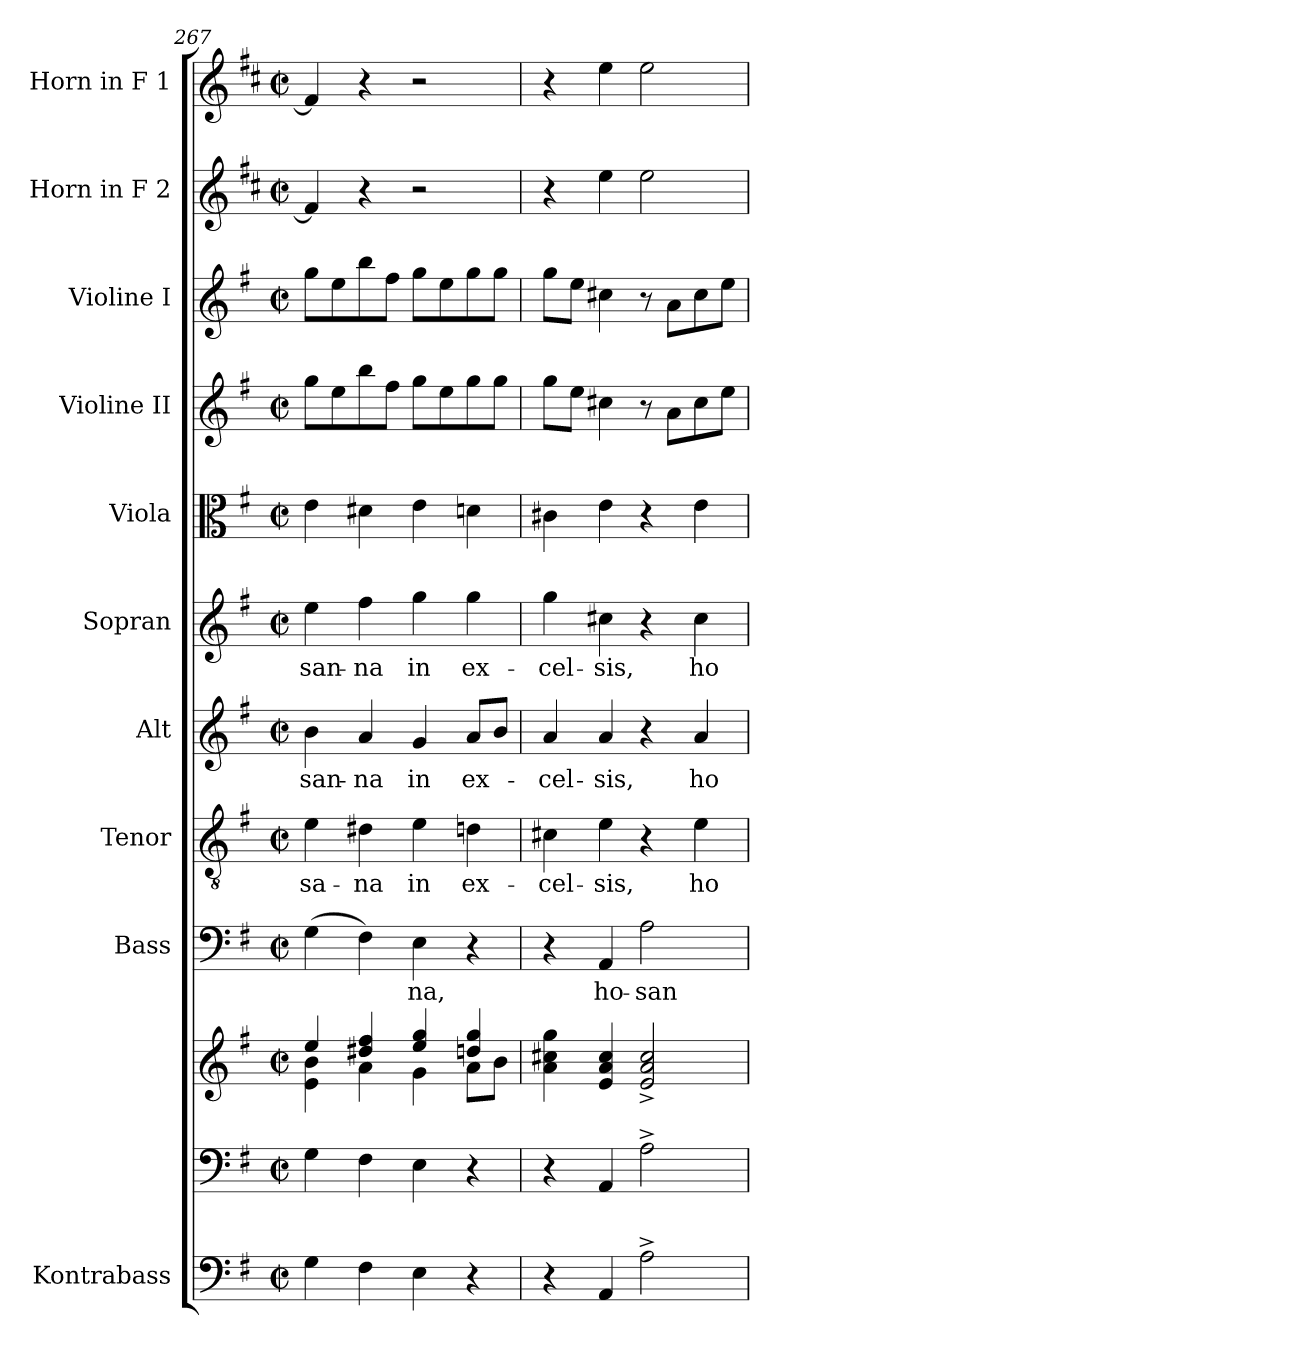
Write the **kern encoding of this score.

**kern	**kern	**kern	**kern	**text	**kern	**text	**kern	**text	**kern	**text	**kern	**kern	**kern	**kern	**kern
*part11	*part10	*part10	*part9	*part9	*part8	*part8	*part7	*part7	*part6	*part6	*part5	*part4	*part3	*part2	*part1
*staff12	*staff11	*staff10	*staff9	*staff9	*staff8	*staff8	*staff7	*staff7	*staff6	*staff6	*staff5	*staff4	*staff3	*staff2	*staff1
*I"Kontrabass	*	*	*I"Bass	*	*I"Tenor	*	*I"Alt	*	*I"Sopran	*	*I"Viola	*I"Violine II	*I"Violine I	*I"Horn in F 2	*I"Horn in F 1
*I'Kb.	*	*	*I'B.	*	*I'T.	*	*I'A.	*	*I'S.	*	*I'Vla.	*I'Vl. II	*I'Vl. I	*	*
*clefF4	*clefF4	*clefG2	*clefF4	*	*clefGv2	*	*clefG2	*	*clefG2	*	*clefC3	*clefG2	*clefG2	*clefG2	*clefG2
*ITrd7c12	*	*	*	*	*	*	*	*	*	*	*	*	*	*ITrd4c7	*ITrd4c7
*k[f#]	*k[f#]	*k[f#]	*k[f#]	*	*k[f#]	*	*k[f#]	*	*k[f#]	*	*k[f#]	*k[f#]	*k[f#]	*k[f#]	*k[f#]
*G:	*G:	*G:	*G:	*	*G:	*	*G:	*	*G:	*	*G:	*G:	*G:	*G:	*G:
*M2/2	*M2/2	*M2/2	*M2/2	*	*M2/2	*	*M2/2	*	*M2/2	*	*M2/2	*M2/2	*M2/2	*M2/2	*M2/2
*met(c|)	*met(c|)	*met(c|)	*met(c|)	*	*met(c|)	*	*met(c|)	*	*met(c|)	*	*met(c|)	*met(c|)	*met(c|)	*met(c|)	*met(c|)
=267	=267	=267	=267	=267	=267	=267	=267	=267	=267	=267	=267	=267	=267	=267	=267
*	*	*^	*	*	*	*	*	*	*	*	*	*	*	*	*
!	!	!	!	!	!	!	!LO:LY:b	!	!LO:LY:b	!	!LO:LY:b	!	!	!	!	!
4GG\	4G\	4ee/	4e\ 4b\	(>4G\	.	4e\	-sa-	4b\	-san-	4ee\	-san-	4e\	8gg\L	8gg\L	4B/]	4B/]
.	.	.	.	.	.	.	.	.	.	.	.	.	8ee\	8ee\	.	.
!	!	!	!	!	!	!	!LO:LY:b	!	!LO:LY:b	!	!LO:LY:b	!	!	!	!	!
4FF#\	4F#\	4dd#X/ 4ff#/	4a\	4F#\)	.	4d#X\	-na	4a/	-na	4ff#\	-na	4d#X\	8bb\	8bb\	4r	4r
.	.	.	.	.	.	.	.	.	.	.	.	.	8ff#\J	8ff#\J	.	.
!	!	!	!	!	!LO:LY:b	!	!LO:LY:b	!	!LO:LY:b	!	!LO:LY:b	!	!	!	!	!
4EE\	4E\	4ee/ 4gg/	4g\	4E\	-na,	4e\	in	4g/	in	4gg\	in	4e\	8gg\L	8gg\L	2r	2r
.	.	.	.	.	.	.	.	.	.	.	.	.	8ee\	8ee\	.	.
!	!	!	!	!	!	!	!LO:LY:b	!	!LO:LY:b	!	!LO:LY:b	!	!	!	!	!
4r	4r	4ddn/ 4gg/	8a\L	4r	.	4dn\	ex-	8a/L	ex-	4gg\	ex-	4dn\	8gg\	8gg\	.	.
.	.	.	8b\J	.	.	.	.	8b/J	.	.	.	.	8gg\J	8gg\J	.	.
=268	=268	=268	=268	=268	=268	=268	=268	=268	=268	=268	=268	=268	=268	=268	=268	=268
!	!	!	!	!	!	!	!LO:LY:b	!	!LO:LY:b	!	!LO:LY:b	!	!	!	!	!
*	*	*v	*v	*	*	*	*	*	*	*	*	*	*	*	*	*
4r	4r	4a\ 4cc#X\ 4gg\	4r	.	4c#X\	-cel-	4a/	-cel-	4gg\	-cel-	4c#X\	8gg\L	8gg\L	4r	4r
.	.	.	.	.	.	.	.	.	.	.	.	8ee\J	8ee\J	.	.
!	!	!	!	!LO:LY:b	!	!LO:LY:b	!	!LO:LY:b	!	!LO:LY:b	!	!	!	!	!
4AAA/	4AA/	4e/ 4a/ 4cc#/	4AA/	ho-	4e\	-sis,	4a/	-sis,	4cc#X\	-sis,	4e\	4cc#X\	4cc#X\	4a\	4a\
!	!	!	!	!LO:LY:b	!	!	!	!	!	!	!	!	!	!	!
2AA^>\	2A^>\	2e/^< 2a/^< 2cc#/^<	2A\	-san-	4r	.	4r	.	4r	.	4r	8r	8r	2a\	2a\
.	.	.	.	.	.	.	.	.	.	.	.	8a\L	8a\L	.	.
!	!	!	!	!	!	!LO:LY:b	!	!LO:LY:b	!	!LO:LY:b	!	!	!	!	!
.	.	.	.	.	4e\	ho-	4a/	ho-	4cc#\	ho-	4e\	8cc#\	8cc#\	.	.
.	.	.	.	.	.	.	.	.	.	.	.	8ee\J	8ee\J	.	.
=	=	=	=	=	=	=	=	=	=	=	=	=	=	=	=
*-	*-	*-	*-	*-	*-	*-	*-	*-	*-	*-	*-	*-	*-	*-	*-
